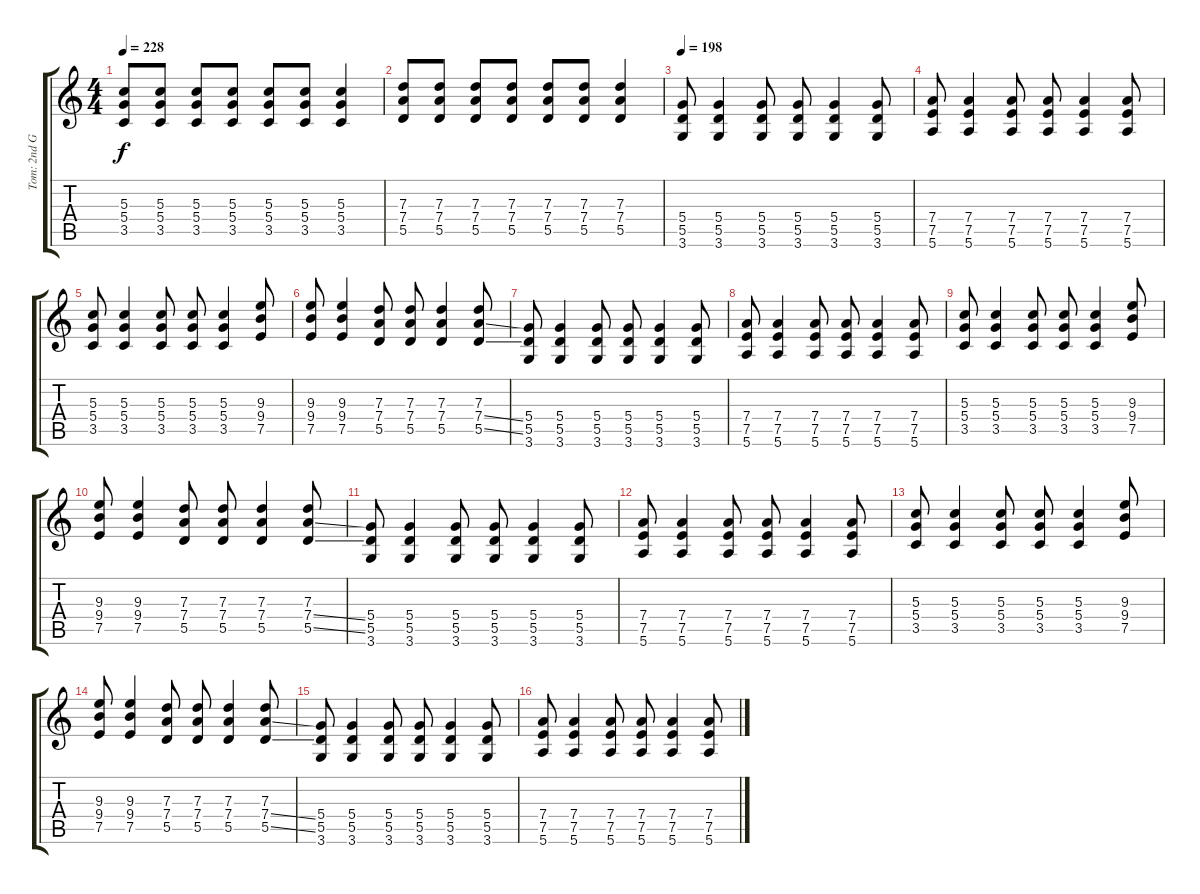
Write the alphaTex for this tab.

\track ("Tom: 2nd Guitar" "Tom: 2nd G") {instrument distortionguitar}
\staff {score tabs}
\tuning (E4 B3 G3 D3 A2 E2) {hide}
\ts (4 4)
\tempo 228
\clef g2
\ks c
(5.3 5.4 3.5).8{dy f} (5.3 5.4 3.5).8 (5.3 5.4 3.5).8 (5.3 5.4 3.5).8 (5.3 5.4 3.5).8 (5.3 5.4 3.5).8 (5.3 5.4 3.5).4 |
(7.3 7.4 5.5).8 (7.3 7.4 5.5).8 (7.3 7.4 5.5).8 (7.3 7.4 5.5).8 (7.3 7.4 5.5).8 (7.3 7.4 5.5).8 (7.3 7.4 5.5).4 |
\tempo 198
(5.4 5.5 3.6).8 (5.4 5.5 3.6).4 (5.4 5.5 3.6).8 (5.4 5.5 3.6).8 (5.4 5.5 3.6).4 (5.4 5.5 3.6).8 |
(7.4 7.5 5.6).8 (7.4 7.5 5.6).4 (7.4 7.5 5.6).8 (7.4 7.5 5.6).8 (7.4 7.5 5.6).4 (7.4 7.5 5.6).8 |
(5.3 5.4 3.5).8 (5.3 5.4 3.5).4 (5.3 5.4 3.5).8 (5.3 5.4 3.5).8 (5.3 5.4 3.5).4 (9.3 9.4 7.5).8 |
(9.3 9.4 7.5).8 (9.3 9.4 7.5).4 (7.3 7.4 5.5).8 (7.3 7.4 5.5).8 (7.3 7.4 5.5).4 (7.3 7.4{ss} 5.5{ss}).8 |
(5.4 5.5 3.6).8 (5.4 5.5 3.6).4 (5.4 5.5 3.6).8 (5.4 5.5 3.6).8 (5.4 5.5 3.6).4 (5.4 5.5 3.6).8 |
(7.4 7.5 5.6).8 (7.4 7.5 5.6).4 (7.4 7.5 5.6).8 (7.4 7.5 5.6).8 (7.4 7.5 5.6).4 (7.4 7.5 5.6).8 |
(5.3 5.4 3.5).8 (5.3 5.4 3.5).4 (5.3 5.4 3.5).8 (5.3 5.4 3.5).8 (5.3 5.4 3.5).4 (9.3 9.4 7.5).8 |
(9.3 9.4 7.5).8 (9.3 9.4 7.5).4 (7.3 7.4 5.5).8 (7.3 7.4 5.5).8 (7.3 7.4 5.5).4 (7.3 7.4{ss} 5.5{ss}).8 |
(5.4 5.5 3.6).8 (5.4 5.5 3.6).4 (5.4 5.5 3.6).8 (5.4 5.5 3.6).8 (5.4 5.5 3.6).4 (5.4 5.5 3.6).8 |
(7.4 7.5 5.6).8 (7.4 7.5 5.6).4 (7.4 7.5 5.6).8 (7.4 7.5 5.6).8 (7.4 7.5 5.6).4 (7.4 7.5 5.6).8 |
(5.3 5.4 3.5).8 (5.3 5.4 3.5).4 (5.3 5.4 3.5).8 (5.3 5.4 3.5).8 (5.3 5.4 3.5).4 (9.3 9.4 7.5).8 |
(9.3 9.4 7.5).8 (9.3 9.4 7.5).4 (7.3 7.4 5.5).8 (7.3 7.4 5.5).8 (7.3 7.4 5.5).4 (7.3 7.4{ss} 5.5{ss}).8 |
(5.4 5.5 3.6).8 (5.4 5.5 3.6).4 (5.4 5.5 3.6).8 (5.4 5.5 3.6).8 (5.4 5.5 3.6).4 (5.4 5.5 3.6).8 |
(7.4 7.5 5.6).8 (7.4 7.5 5.6).4 (7.4 7.5 5.6).8 (7.4 7.5 5.6).8 (7.4 7.5 5.6).4 (7.4 7.5 5.6).8
